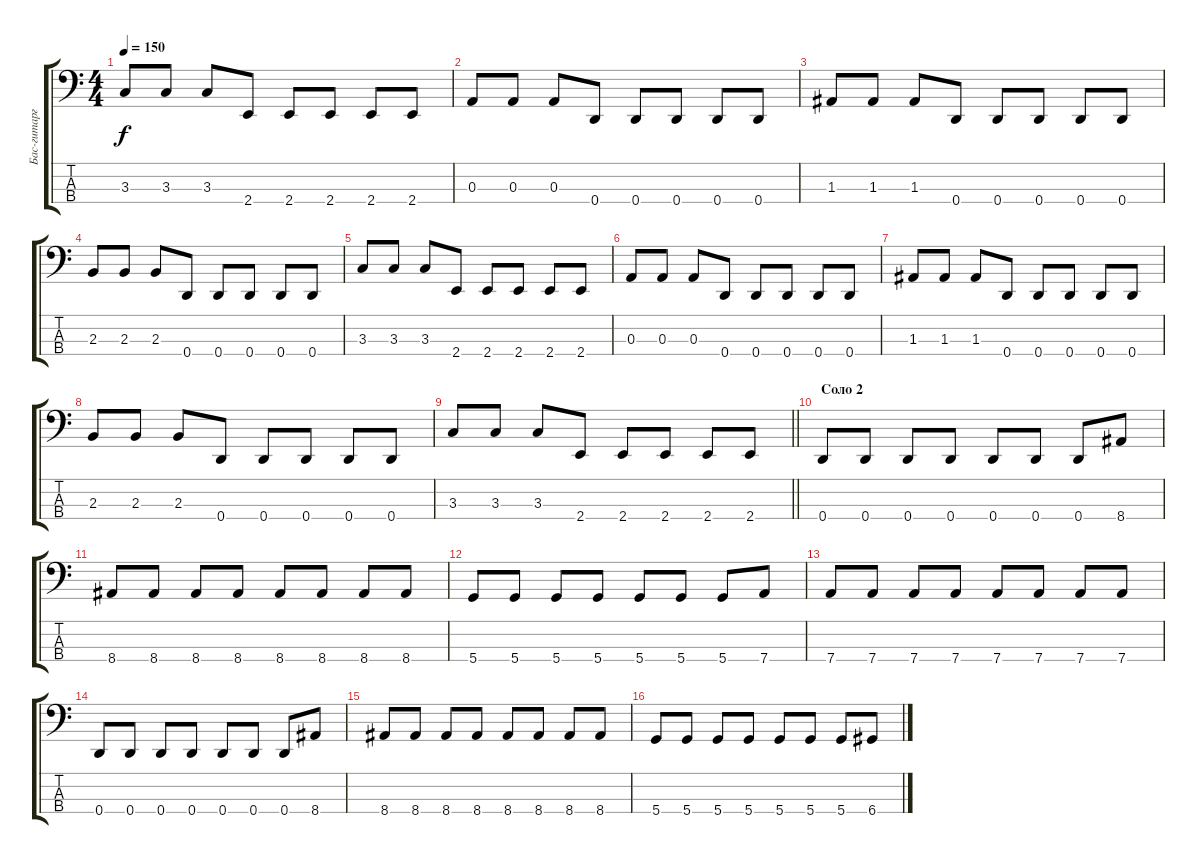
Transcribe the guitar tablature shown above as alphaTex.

\track ("Бас-гитарга" "Бас-гитарг") {instrument electricbasspick}
\staff {score tabs}
\tuning (G2 D2 A1 D1) {hide}
\ts (4 4)
\tempo 150
\clef f4
\ks c
3.3.8{dy f} 3.3.8 3.3.8 2.4.8 2.4.8 2.4.8 2.4.8 2.4.8 |
0.3.8 0.3.8 0.3.8 0.4.8 0.4.8 0.4.8 0.4.8 0.4.8 |
1.3.8 1.3.8 1.3.8 0.4.8 0.4.8 0.4.8 0.4.8 0.4.8 |
2.3.8 2.3.8 2.3.8 0.4.8 0.4.8 0.4.8 0.4.8 0.4.8 |
3.3.8 3.3.8 3.3.8 2.4.8 2.4.8 2.4.8 2.4.8 2.4.8 |
0.3.8 0.3.8 0.3.8 0.4.8 0.4.8 0.4.8 0.4.8 0.4.8 |
1.3.8 1.3.8 1.3.8 0.4.8 0.4.8 0.4.8 0.4.8 0.4.8 |
2.3.8 2.3.8 2.3.8 0.4.8 0.4.8 0.4.8 0.4.8 0.4.8 |
\barLineRight lightlight
3.3.8 3.3.8 3.3.8 2.4.8 2.4.8 2.4.8 2.4.8 2.4.8 |
\section ("" " Соло 2")
0.4.8 0.4.8 0.4.8 0.4.8 0.4.8 0.4.8 0.4.8 8.4.8 |
8.4.8 8.4.8 8.4.8 8.4.8 8.4.8 8.4.8 8.4.8 8.4.8 |
5.4.8 5.4.8 5.4.8 5.4.8 5.4.8 5.4.8 5.4.8 7.4.8 |
7.4.8 7.4.8 7.4.8 7.4.8 7.4.8 7.4.8 7.4.8 7.4.8 |
0.4.8 0.4.8 0.4.8 0.4.8 0.4.8 0.4.8 0.4.8 8.4.8 |
8.4.8 8.4.8 8.4.8 8.4.8 8.4.8 8.4.8 8.4.8 8.4.8 |
5.4.8 5.4.8 5.4.8 5.4.8 5.4.8 5.4.8 5.4.8 6.4.8
